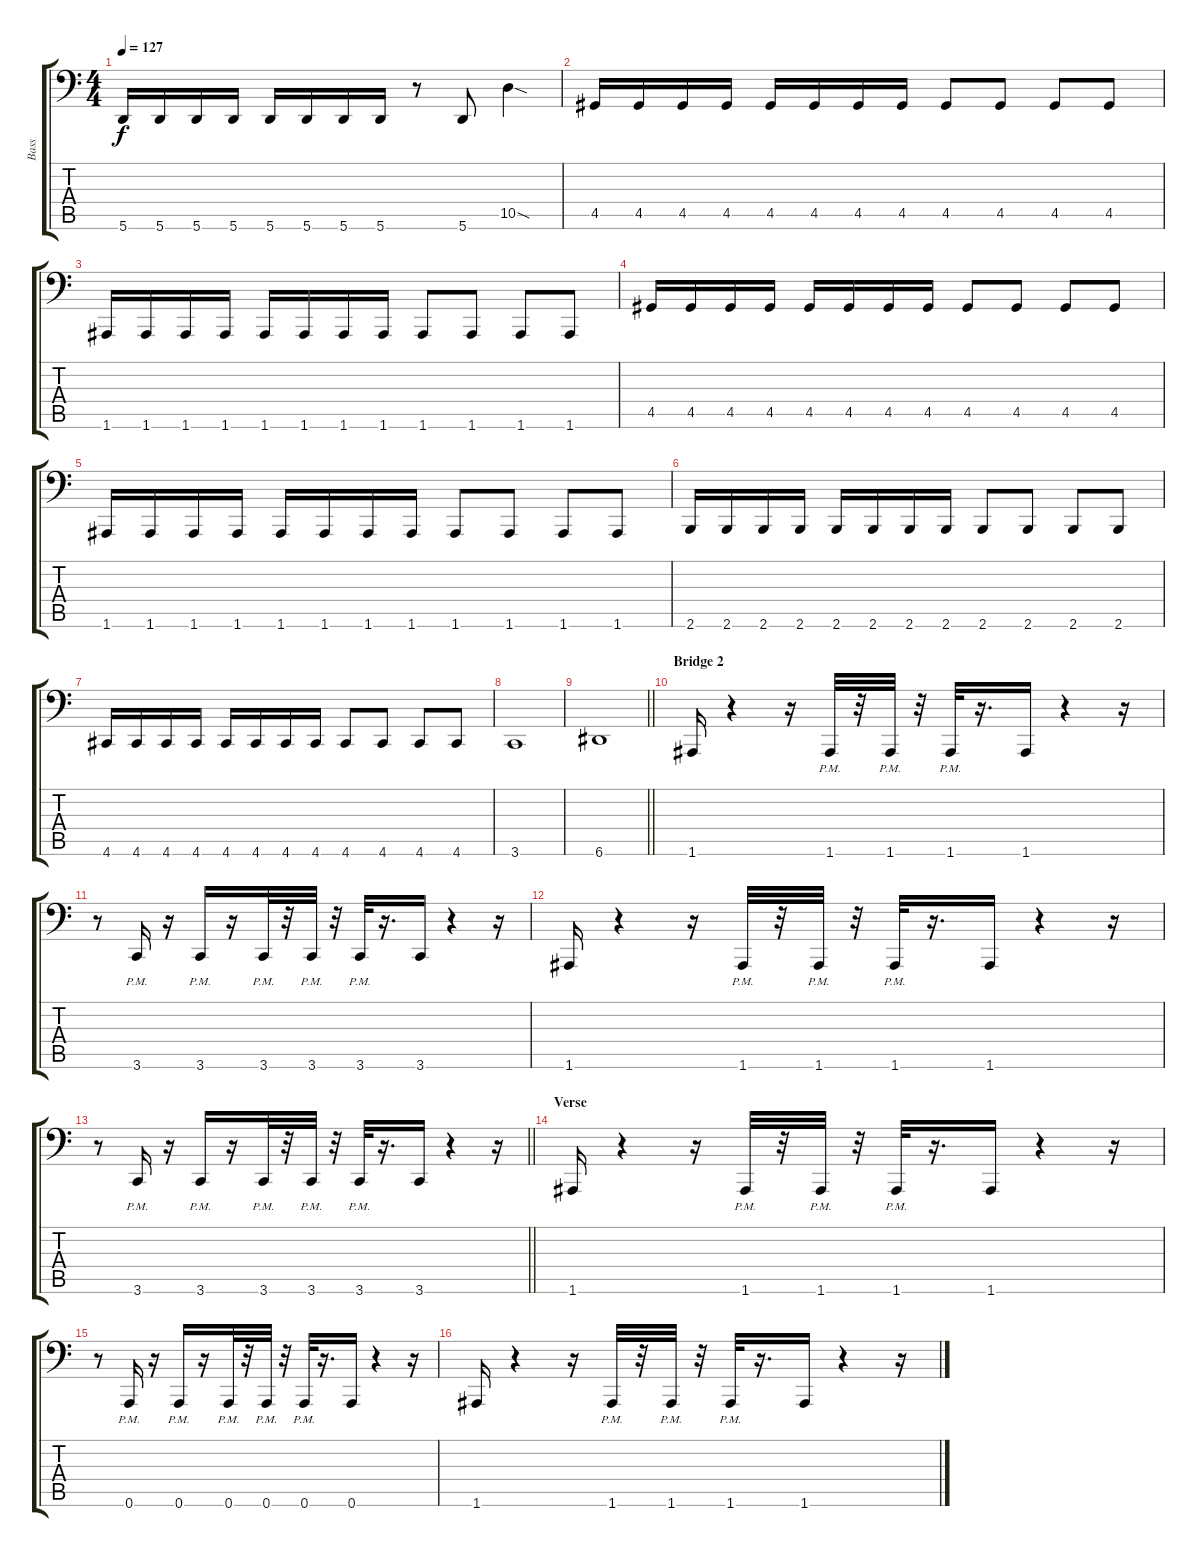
\track ("Bass" "Bass") {instrument electricbasspick}
\staff {score tabs}
\tuning (C3 G2 D2 A1 E1 A0) {hide}
\ts (4 4)
\tempo 127
\clef f4
\ks c
5.6.16{dy f} 5.6.16 5.6.16 5.6.16 5.6.16 5.6.16 5.6.16 5.6.16 r.8 5.6.8 10.5{sod}.4 |
4.5.16 4.5.16 4.5.16 4.5.16 4.5.16 4.5.16 4.5.16 4.5.16 4.5.8 4.5.8 4.5.8 4.5.8 |
1.6.16 1.6.16 1.6.16 1.6.16 1.6.16 1.6.16 1.6.16 1.6.16 1.6.8 1.6.8 1.6.8 1.6.8 |
4.5.16 4.5.16 4.5.16 4.5.16 4.5.16 4.5.16 4.5.16 4.5.16 4.5.8 4.5.8 4.5.8 4.5.8 |
1.6.16 1.6.16 1.6.16 1.6.16 1.6.16 1.6.16 1.6.16 1.6.16 1.6.8 1.6.8 1.6.8 1.6.8 |
2.6.16 2.6.16 2.6.16 2.6.16 2.6.16 2.6.16 2.6.16 2.6.16 2.6.8 2.6.8 2.6.8 2.6.8 |
4.6.16 4.6.16 4.6.16 4.6.16 4.6.16 4.6.16 4.6.16 4.6.16 4.6.8 4.6.8 4.6.8 4.6.8 |
3.6.1 |
\barLineRight lightlight
6.6.1 |
\section ("" "Bridge 2")
1.6.16 r.4 r.16 1.6{pm}.32 r.32 1.6{pm}.32 r.32 1.6{pm}.32 r.16{d} 1.6.16 r.4 r.16 |
r.8 3.6{pm}.16 r.16 3.6{pm}.16 r.16 3.6{pm}.32 r.32 3.6{pm}.32 r.32 3.6{pm}.32 r.16{d} 3.6.16 r.4 r.16 |
1.6.16 r.4 r.16 1.6{pm}.32 r.32 1.6{pm}.32 r.32 1.6{pm}.32 r.16{d} 1.6.16 r.4 r.16 |
\barLineRight lightlight
r.8 3.6{pm}.16 r.16 3.6{pm}.16 r.16 3.6{pm}.32 r.32 3.6{pm}.32 r.32 3.6{pm}.32 r.16{d} 3.6.16 r.4 r.16 |
\section ("" "Verse")
1.6.16 r.4 r.16 1.6{pm}.32 r.32 1.6{pm}.32 r.32 1.6{pm}.32 r.16{d} 1.6.16 r.4 r.16 |
r.8 0.6{pm}.16 r.16 0.6{pm}.16 r.16 0.6{pm}.32 r.32 0.6{pm}.32 r.32 0.6{pm}.32 r.16{d} 0.6.16 r.4 r.16 |
1.6.16 r.4 r.16 1.6{pm}.32 r.32 1.6{pm}.32 r.32 1.6{pm}.32 r.16{d} 1.6.16 r.4 r.16
